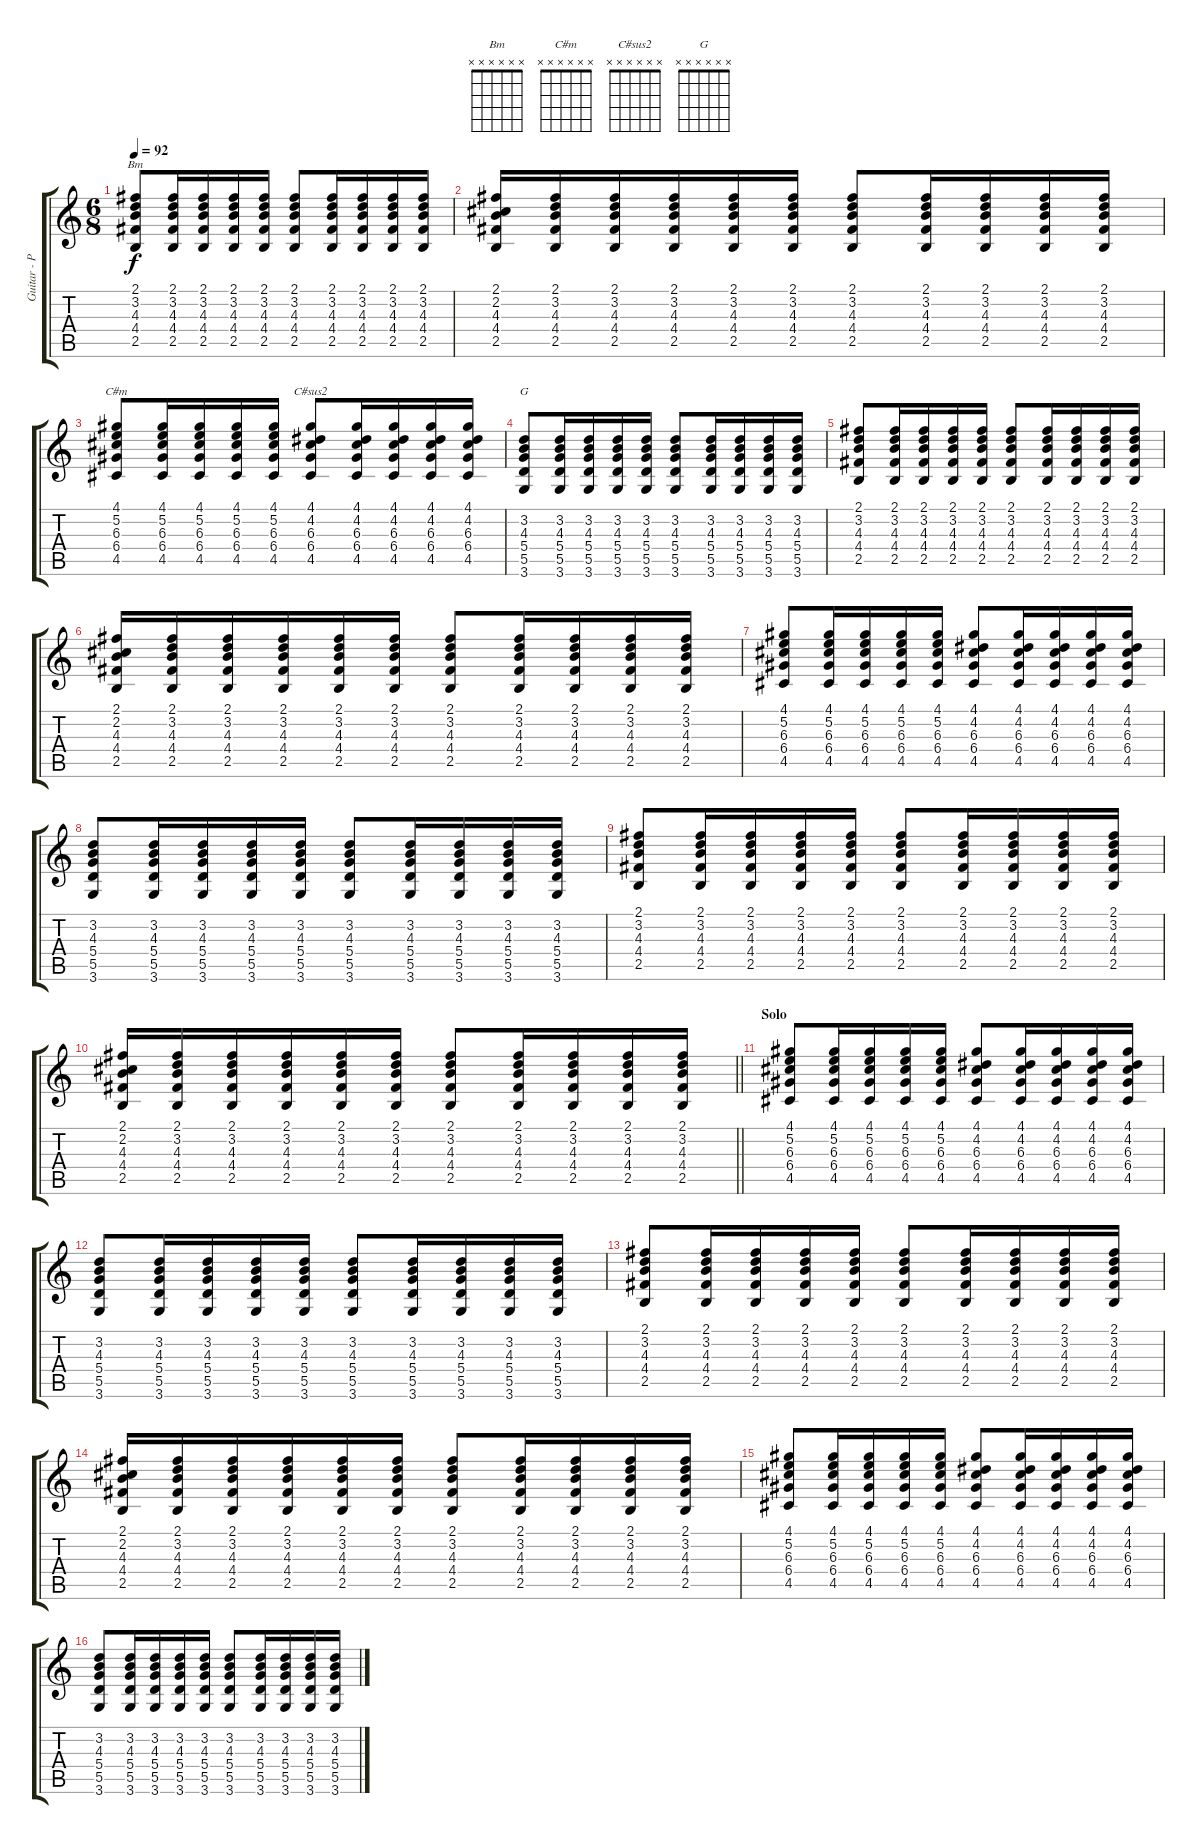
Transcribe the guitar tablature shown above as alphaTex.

\track ("Guitar - Peter Lindgren" "Guitar - P") {instrument distortionguitar}
\staff {score tabs}
\tuning (E4 B3 G3 D3 A2 E2) {hide}
\chord ("Bm" x x x x x x)
\chord ("C#m" x x x x x x)
\chord ("C#sus2" x x x x x x)
\chord ("G" x x x x x x)
\ts (6 8)
\tempo 92
\clef g2
\ks aminor
(2.1 3.2 4.3 4.4 2.5).8{ch "Bm" dy f} (2.1 3.2 4.3 4.4 2.5).16 (2.1 3.2 4.3 4.4 2.5).16 (2.1 3.2 4.3 4.4 2.5).16 (2.1 3.2 4.3 4.4 2.5).16 (2.1 3.2 4.3 4.4 2.5).8 (2.1 3.2 4.3 4.4 2.5).16 (2.1 3.2 4.3 4.4 2.5).16 (2.1 3.2 4.3 4.4 2.5).16 (2.1 3.2 4.3 4.4 2.5).16 |
(2.1 2.2 4.3 4.4 2.5).16 (2.1 3.2 4.3 4.4 2.5).16 (2.1 3.2 4.3 4.4 2.5).16 (2.1 3.2 4.3 4.4 2.5).16 (2.1 3.2 4.3 4.4 2.5).16 (2.1 3.2 4.3 4.4 2.5).16 (2.1 3.2 4.3 4.4 2.5).8 (2.1 3.2 4.3 4.4 2.5).16 (2.1 3.2 4.3 4.4 2.5).16 (2.1 3.2 4.3 4.4 2.5).16 (2.1 3.2 4.3 4.4 2.5).16 |
(4.1 5.2 6.3 6.4 4.5).8{ch "C#m"} (4.1 5.2 6.3 6.4 4.5).16 (4.1 5.2 6.3 6.4 4.5).16 (4.1 5.2 6.3 6.4 4.5).16 (4.1 5.2 6.3 6.4 4.5).16 (4.1 4.2 6.3 6.4 4.5).8{ch "C#sus2"} (4.1 4.2 6.3 6.4 4.5).16 (4.1 4.2 6.3 6.4 4.5).16 (4.1 4.2 6.3 6.4 4.5).16 (4.1 4.2 6.3 6.4 4.5).16 |
(3.2 4.3 5.4 5.5 3.6).8{ch "G"} (3.2 4.3 5.4 5.5 3.6).16 (3.2 4.3 5.4 5.5 3.6).16 (3.2 4.3 5.4 5.5 3.6).16 (3.2 4.3 5.4 5.5 3.6).16 (3.2 4.3 5.4 5.5 3.6).8 (3.2 4.3 5.4 5.5 3.6).16 (3.2 4.3 5.4 5.5 3.6).16 (3.2 4.3 5.4 5.5 3.6).16 (3.2 4.3 5.4 5.5 3.6).16 |
(2.1 3.2 4.3 4.4 2.5).8 (2.1 3.2 4.3 4.4 2.5).16 (2.1 3.2 4.3 4.4 2.5).16 (2.1 3.2 4.3 4.4 2.5).16 (2.1 3.2 4.3 4.4 2.5).16 (2.1 3.2 4.3 4.4 2.5).8 (2.1 3.2 4.3 4.4 2.5).16 (2.1 3.2 4.3 4.4 2.5).16 (2.1 3.2 4.3 4.4 2.5).16 (2.1 3.2 4.3 4.4 2.5).16 |
(2.1 2.2 4.3 4.4 2.5).16 (2.1 3.2 4.3 4.4 2.5).16 (2.1 3.2 4.3 4.4 2.5).16 (2.1 3.2 4.3 4.4 2.5).16 (2.1 3.2 4.3 4.4 2.5).16 (2.1 3.2 4.3 4.4 2.5).16 (2.1 3.2 4.3 4.4 2.5).8 (2.1 3.2 4.3 4.4 2.5).16 (2.1 3.2 4.3 4.4 2.5).16 (2.1 3.2 4.3 4.4 2.5).16 (2.1 3.2 4.3 4.4 2.5).16 |
(4.1 5.2 6.3 6.4 4.5).8 (4.1 5.2 6.3 6.4 4.5).16 (4.1 5.2 6.3 6.4 4.5).16 (4.1 5.2 6.3 6.4 4.5).16 (4.1 5.2 6.3 6.4 4.5).16 (4.1 4.2 6.3 6.4 4.5).8 (4.1 4.2 6.3 6.4 4.5).16 (4.1 4.2 6.3 6.4 4.5).16 (4.1 4.2 6.3 6.4 4.5).16 (4.1 4.2 6.3 6.4 4.5).16 |
(3.2 4.3 5.4 5.5 3.6).8 (3.2 4.3 5.4 5.5 3.6).16 (3.2 4.3 5.4 5.5 3.6).16 (3.2 4.3 5.4 5.5 3.6).16 (3.2 4.3 5.4 5.5 3.6).16 (3.2 4.3 5.4 5.5 3.6).8 (3.2 4.3 5.4 5.5 3.6).16 (3.2 4.3 5.4 5.5 3.6).16 (3.2 4.3 5.4 5.5 3.6).16 (3.2 4.3 5.4 5.5 3.6).16 |
(2.1 3.2 4.3 4.4 2.5).8 (2.1 3.2 4.3 4.4 2.5).16 (2.1 3.2 4.3 4.4 2.5).16 (2.1 3.2 4.3 4.4 2.5).16 (2.1 3.2 4.3 4.4 2.5).16 (2.1 3.2 4.3 4.4 2.5).8 (2.1 3.2 4.3 4.4 2.5).16 (2.1 3.2 4.3 4.4 2.5).16 (2.1 3.2 4.3 4.4 2.5).16 (2.1 3.2 4.3 4.4 2.5).16 |
\barLineRight lightlight
(2.1 2.2 4.3 4.4 2.5).16 (2.1 3.2 4.3 4.4 2.5).16 (2.1 3.2 4.3 4.4 2.5).16 (2.1 3.2 4.3 4.4 2.5).16 (2.1 3.2 4.3 4.4 2.5).16 (2.1 3.2 4.3 4.4 2.5).16 (2.1 3.2 4.3 4.4 2.5).8 (2.1 3.2 4.3 4.4 2.5).16 (2.1 3.2 4.3 4.4 2.5).16 (2.1 3.2 4.3 4.4 2.5).16 (2.1 3.2 4.3 4.4 2.5).16 |
\section ("" "Solo")
(4.1 5.2 6.3 6.4 4.5).8 (4.1 5.2 6.3 6.4 4.5).16 (4.1 5.2 6.3 6.4 4.5).16 (4.1 5.2 6.3 6.4 4.5).16 (4.1 5.2 6.3 6.4 4.5).16 (4.1 4.2 6.3 6.4 4.5).8 (4.1 4.2 6.3 6.4 4.5).16 (4.1 4.2 6.3 6.4 4.5).16 (4.1 4.2 6.3 6.4 4.5).16 (4.1 4.2 6.3 6.4 4.5).16 |
(3.2 4.3 5.4 5.5 3.6).8 (3.2 4.3 5.4 5.5 3.6).16 (3.2 4.3 5.4 5.5 3.6).16 (3.2 4.3 5.4 5.5 3.6).16 (3.2 4.3 5.4 5.5 3.6).16 (3.2 4.3 5.4 5.5 3.6).8 (3.2 4.3 5.4 5.5 3.6).16 (3.2 4.3 5.4 5.5 3.6).16 (3.2 4.3 5.4 5.5 3.6).16 (3.2 4.3 5.4 5.5 3.6).16 |
(2.1 3.2 4.3 4.4 2.5).8 (2.1 3.2 4.3 4.4 2.5).16 (2.1 3.2 4.3 4.4 2.5).16 (2.1 3.2 4.3 4.4 2.5).16 (2.1 3.2 4.3 4.4 2.5).16 (2.1 3.2 4.3 4.4 2.5).8 (2.1 3.2 4.3 4.4 2.5).16 (2.1 3.2 4.3 4.4 2.5).16 (2.1 3.2 4.3 4.4 2.5).16 (2.1 3.2 4.3 4.4 2.5).16 |
(2.1 2.2 4.3 4.4 2.5).16 (2.1 3.2 4.3 4.4 2.5).16 (2.1 3.2 4.3 4.4 2.5).16 (2.1 3.2 4.3 4.4 2.5).16 (2.1 3.2 4.3 4.4 2.5).16 (2.1 3.2 4.3 4.4 2.5).16 (2.1 3.2 4.3 4.4 2.5).8 (2.1 3.2 4.3 4.4 2.5).16 (2.1 3.2 4.3 4.4 2.5).16 (2.1 3.2 4.3 4.4 2.5).16 (2.1 3.2 4.3 4.4 2.5).16 |
(4.1 5.2 6.3 6.4 4.5).8 (4.1 5.2 6.3 6.4 4.5).16 (4.1 5.2 6.3 6.4 4.5).16 (4.1 5.2 6.3 6.4 4.5).16 (4.1 5.2 6.3 6.4 4.5).16 (4.1 4.2 6.3 6.4 4.5).8 (4.1 4.2 6.3 6.4 4.5).16 (4.1 4.2 6.3 6.4 4.5).16 (4.1 4.2 6.3 6.4 4.5).16 (4.1 4.2 6.3 6.4 4.5).16 |
(3.2 4.3 5.4 5.5 3.6).8 (3.2 4.3 5.4 5.5 3.6).16 (3.2 4.3 5.4 5.5 3.6).16 (3.2 4.3 5.4 5.5 3.6).16 (3.2 4.3 5.4 5.5 3.6).16 (3.2 4.3 5.4 5.5 3.6).8 (3.2 4.3 5.4 5.5 3.6).16 (3.2 4.3 5.4 5.5 3.6).16 (3.2 4.3 5.4 5.5 3.6).16 (3.2 4.3 5.4 5.5 3.6).16
